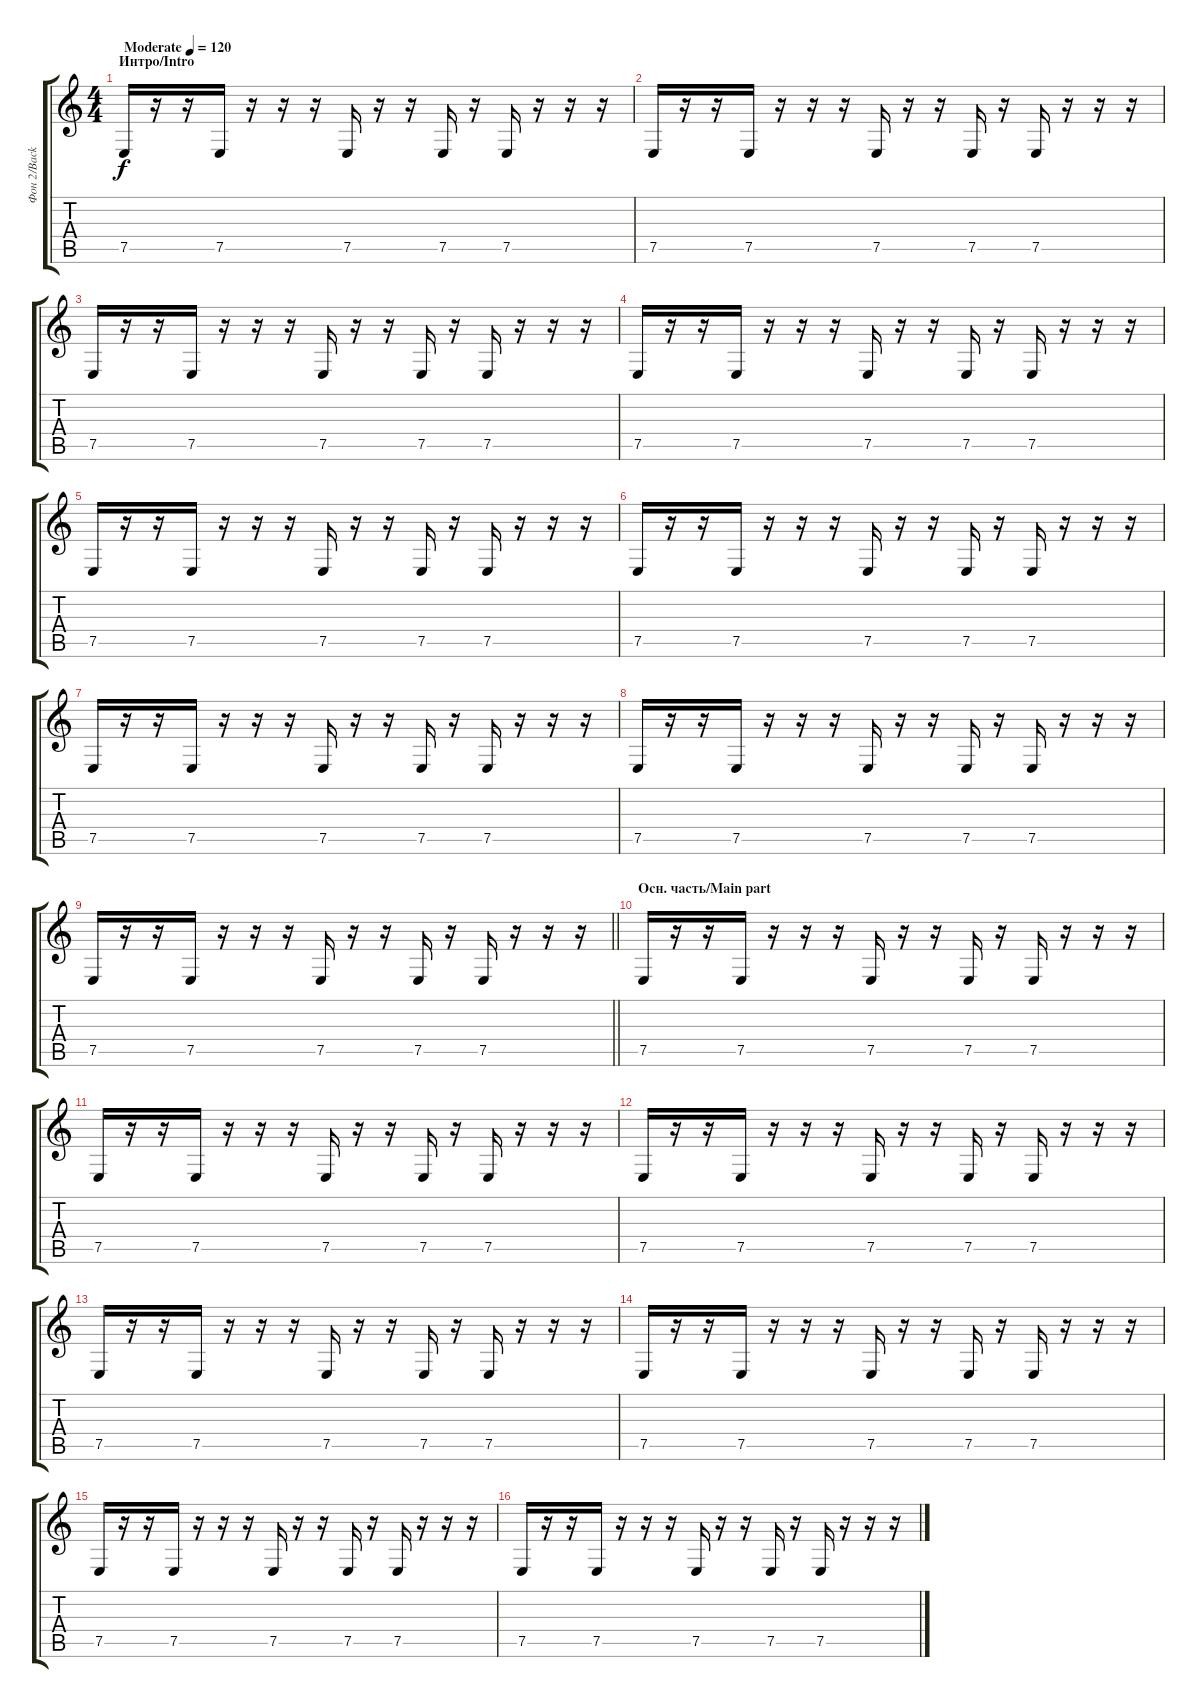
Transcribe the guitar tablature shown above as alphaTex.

\track ("Фон 2/Background 2" "Фон 2/Back") {instrument pad3polysynth}
\staff {score tabs}
\tuning (E4 B3 G3 D3 A2 E2) {hide}
\ts (4 4)
\section ("" "Интро/Intro")
\tempo (120 "Moderate")
\clef g2
\ks c
7.5.16{dy f instrument pad3polysynth} r.16 r.16 7.5.16 r.16 r.16 r.16 7.5.16 r.16 r.16 7.5.16 r.16 7.5.16 r.16 r.16 r.16 |
7.5.16 r.16 r.16 7.5.16 r.16 r.16 r.16 7.5.16 r.16 r.16 7.5.16 r.16 7.5.16 r.16 r.16 r.16 |
7.5.16 r.16 r.16 7.5.16 r.16 r.16 r.16 7.5.16 r.16 r.16 7.5.16 r.16 7.5.16 r.16 r.16 r.16 |
7.5.16 r.16 r.16 7.5.16 r.16 r.16 r.16 7.5.16 r.16 r.16 7.5.16 r.16 7.5.16 r.16 r.16 r.16 |
7.5.16 r.16 r.16 7.5.16 r.16 r.16 r.16 7.5.16 r.16 r.16 7.5.16 r.16 7.5.16 r.16 r.16 r.16 |
7.5.16 r.16 r.16 7.5.16 r.16 r.16 r.16 7.5.16 r.16 r.16 7.5.16 r.16 7.5.16 r.16 r.16 r.16 |
7.5.16 r.16 r.16 7.5.16 r.16 r.16 r.16 7.5.16 r.16 r.16 7.5.16 r.16 7.5.16 r.16 r.16 r.16 |
7.5.16 r.16 r.16 7.5.16 r.16 r.16 r.16 7.5.16 r.16 r.16 7.5.16 r.16 7.5.16 r.16 r.16 r.16 |
\barLineRight lightlight
7.5.16 r.16 r.16 7.5.16 r.16 r.16 r.16 7.5.16 r.16 r.16 7.5.16 r.16 7.5.16 r.16 r.16 r.16 |
\section ("" "Осн. часть/Main part")
7.5.16{volume 3} r.16 r.16 7.5.16 r.16 r.16 r.16 7.5.16 r.16 r.16 7.5.16 r.16 7.5.16 r.16 r.16 r.16 |
7.5.16 r.16 r.16 7.5.16 r.16 r.16 r.16 7.5.16 r.16 r.16 7.5.16 r.16 7.5.16 r.16 r.16 r.16 |
7.5.16 r.16 r.16 7.5.16 r.16 r.16 r.16 7.5.16 r.16 r.16 7.5.16 r.16 7.5.16 r.16 r.16 r.16 |
7.5.16 r.16 r.16 7.5.16 r.16 r.16 r.16 7.5.16 r.16 r.16 7.5.16 r.16 7.5.16 r.16 r.16 r.16 |
7.5.16 r.16 r.16 7.5.16 r.16 r.16 r.16 7.5.16 r.16 r.16 7.5.16 r.16 7.5.16 r.16 r.16 r.16 |
7.5.16 r.16 r.16 7.5.16 r.16 r.16 r.16 7.5.16 r.16 r.16 7.5.16 r.16 7.5.16 r.16 r.16 r.16 |
7.5.16 r.16 r.16 7.5.16 r.16 r.16 r.16 7.5.16 r.16 r.16 7.5.16 r.16 7.5.16 r.16 r.16 r.16
